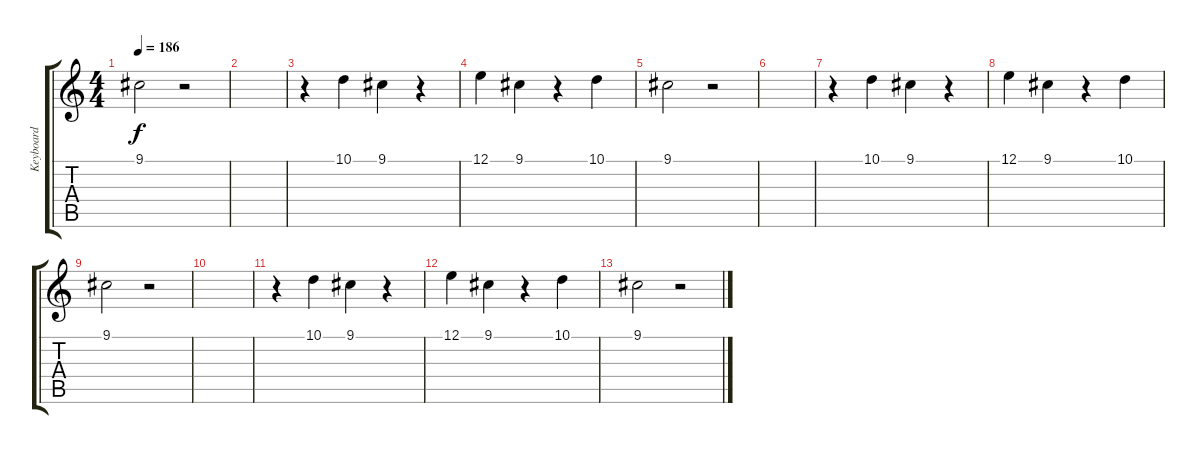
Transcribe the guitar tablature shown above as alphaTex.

\track ("Keyboard" "Keyboard") {instrument electricgrandpiano}
\staff {score tabs}
\tuning (E4 B3 G3 D3 A2 E2) {hide}
\ts (4 4)
\tempo 186
\clef g2
\ks c
9.1.2{dy f} r.2 |
|
r.4 10.1.4 9.1.4 r.4 |
12.1.4 9.1.4 r.4 10.1.4 |
9.1.2 r.2 |
|
r.4 10.1.4 9.1.4 r.4 |
12.1.4 9.1.4 r.4 10.1.4 |
9.1.2 r.2 |
|
r.4 10.1.4 9.1.4 r.4 |
12.1.4 9.1.4 r.4 10.1.4 |
9.1.2 r.2
